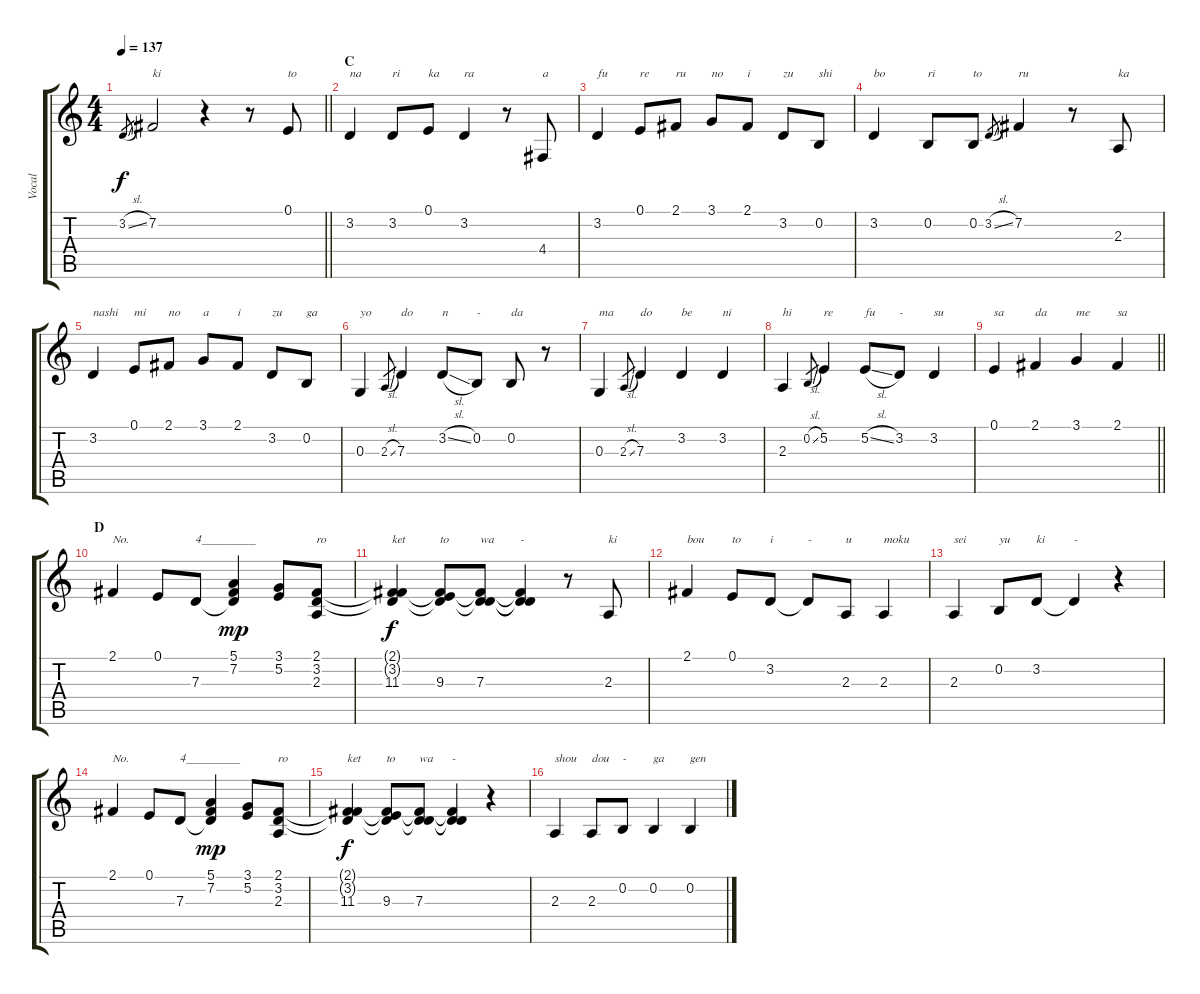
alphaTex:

\track ("Vocal" "Vocal") {instrument clarinet}
\staff {score tabs}
\tuning (E4 B3 G3 D3 A2 E2) {hide}
\ts (4 4)
\tempo 137
\clef g2
\barLineRight lightlight
\ks c
3.2{sl}.8{gr dy f} 7.2.2{txt "ki"} r.4 r.8 0.1.8{txt "to"} |
\section ("" "C")
3.2.4{txt "na"} 3.2.8{txt "ri"} 0.1.8{txt "ka"} 3.2.4{txt "ra"} r.8 4.4.8{txt "a"} |
3.2.4{txt "fu"} 0.1.8{txt "re"} 2.1.8{txt "ru"} 3.1.8{txt "no"} 2.1.8{txt "i"} 3.2.8{txt "zu"} 0.2.8{txt "shi"} |
3.2.4{txt "bo"} 0.2.8{txt "ri"} 0.2.8{txt "to"} 3.2{sl}.8{gr} 7.2.4{txt "ru"} r.8 2.3.8{txt "ka"} |
3.2.4{txt "nashi"} 0.1.8{txt "mi"} 2.1.8{txt "no"} 3.1.8{txt "a"} 2.1.8{txt "i"} 3.2.8{txt "zu"} 0.2.8{txt "ga"} |
0.3.4{txt "yo"} 2.3{sl}.8{gr} 7.3.4{txt "do"} 3.2{sl}.8{txt "n"} 0.2.8{txt "-"} 0.2.8{txt "da"} r.8 |
0.3.4{txt "ma"} 2.3{sl}.8{gr} 7.3.4{txt "do"} 3.2.4{txt "be"} 3.2.4{txt "ni"} |
2.3.4{txt "hi"} 0.2{sl}.8{gr} 5.2.4{txt "re"} 5.2{sl}.8{txt "fu"} 3.2.8{txt "-"} 3.2.4{txt "su"} |
\barLineRight lightlight
0.1.4{txt "sa"} 2.1.4{txt "da"} 3.1.4{txt "me"} 2.1.4{txt "sa"} |
\section ("" "D")
2.1.4{txt "No."} 0.1.8 7.3.8{txt "4_________"} (5.1 7.2 7.3{t}).4{dy mp} (3.1 5.2).8 (2.1 3.2 2.3).8{txt "ro"} |
(2.1{t} 3.2{t} 11.3).4{txt "ket" dy f} (2.1{t} 3.2{t} 9.3).8{txt "to"} (2.1{t} 3.2{t} 7.3).8{txt "wa"} (2.1{t} 3.2{t} 7.3{t}).4{txt "-"} r.8 2.3.8{txt "ki"} |
2.1.4{txt "bou"} 0.1.8{txt "to"} 3.2.8{txt "i"} 3.2{t}.8{txt "-"} 2.3.8{txt "u"} 2.3.4{txt "moku"} |
2.3.4{txt "sei"} 0.2.8{txt "yu"} 3.2.8{txt "ki"} 3.2{t}.4{txt "-"} r.4 |
2.1.4{txt "No."} 0.1.8 7.3.8{txt "4_________"} (5.1 7.2 7.3{t}).4{dy mp} (3.1 5.2).8 (2.1 3.2 2.3).8{txt "ro"} |
(2.1{t} 3.2{t} 11.3).4{txt "ket" dy f} (2.1{t} 3.2{t} 9.3).8{txt "to"} (2.1{t} 3.2{t} 7.3).8{txt "wa"} (2.1{t} 3.2{t} 7.3{t}).4{txt "-"} r.4 |
2.3.4{txt "shou"} 2.3.8{txt "dou"} 0.2.8{txt "-"} 0.2.4{txt "ga"} 0.2.4{txt "gen"}
